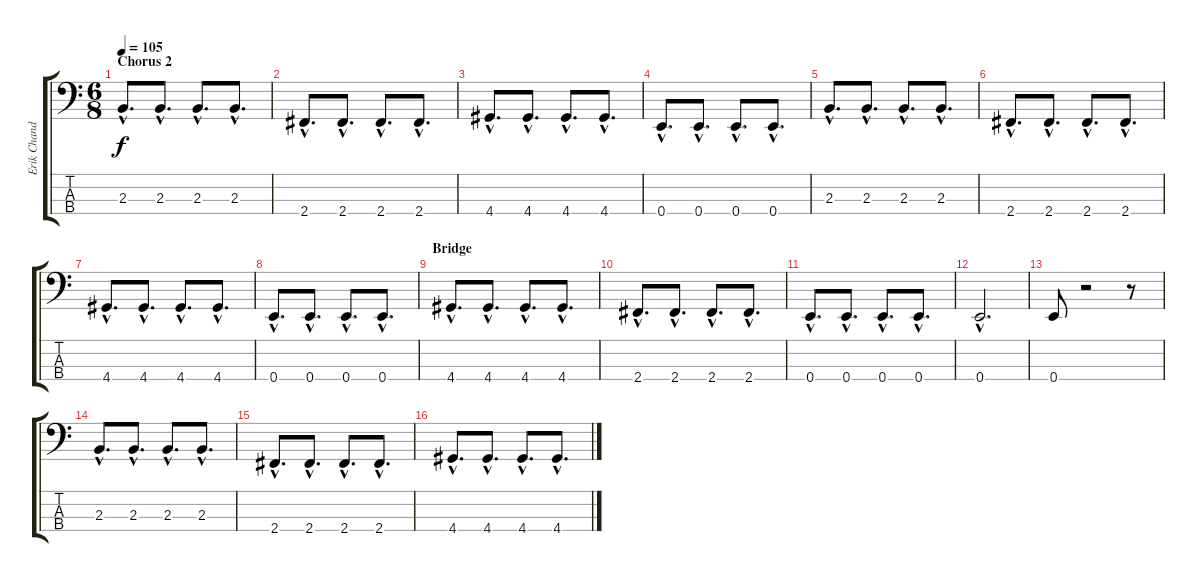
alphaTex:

\track ("Erik Chandler - Bass" "Erik Chand") {instrument electricbassfinger}
\staff {score tabs}
\tuning (G2 D2 A1 E1) {hide}
\ts (6 8)
\section ("" "Chorus 2")
\tempo 105
\clef f4
\ks c
2.3{hac}.8{d dy f} 2.3{hac}.8{d} 2.3{hac}.8{d} 2.3{hac}.8{d} |
2.4{hac}.8{d} 2.4{hac}.8{d} 2.4{hac}.8{d} 2.4{hac}.8{d} |
4.4{hac}.8{d} 4.4{hac}.8{d} 4.4{hac}.8{d} 4.4{hac}.8{d} |
0.4{hac}.8{d} 0.4{hac}.8{d} 0.4{hac}.8{d} 0.4{hac}.8{d} |
2.3{hac}.8{d} 2.3{hac}.8{d} 2.3{hac}.8{d} 2.3{hac}.8{d} |
2.4{hac}.8{d} 2.4{hac}.8{d} 2.4{hac}.8{d} 2.4{hac}.8{d} |
4.4{hac}.8{d} 4.4{hac}.8{d} 4.4{hac}.8{d} 4.4{hac}.8{d} |
0.4{hac}.8{d} 0.4{hac}.8{d} 0.4{hac}.8{d} 0.4{hac}.8{d} |
\section ("" "Bridge")
4.4{hac}.8{d} 4.4{hac}.8{d} 4.4{hac}.8{d} 4.4{hac}.8{d} |
2.4{hac}.8{d} 2.4{hac}.8{d} 2.4{hac}.8{d} 2.4{hac}.8{d} |
0.4{hac}.8{d} 0.4{hac}.8{d} 0.4{hac}.8{d} 0.4{hac}.8{d} |
0.4{hac}.2{d} |
0.4.8 r.2 r.8 |
2.3{hac}.8{d} 2.3{hac}.8{d} 2.3{hac}.8{d} 2.3{hac}.8{d} |
2.4{hac}.8{d} 2.4{hac}.8{d} 2.4{hac}.8{d} 2.4{hac}.8{d} |
4.4{hac}.8{d} 4.4{hac}.8{d} 4.4{hac}.8{d} 4.4{hac}.8{d}
